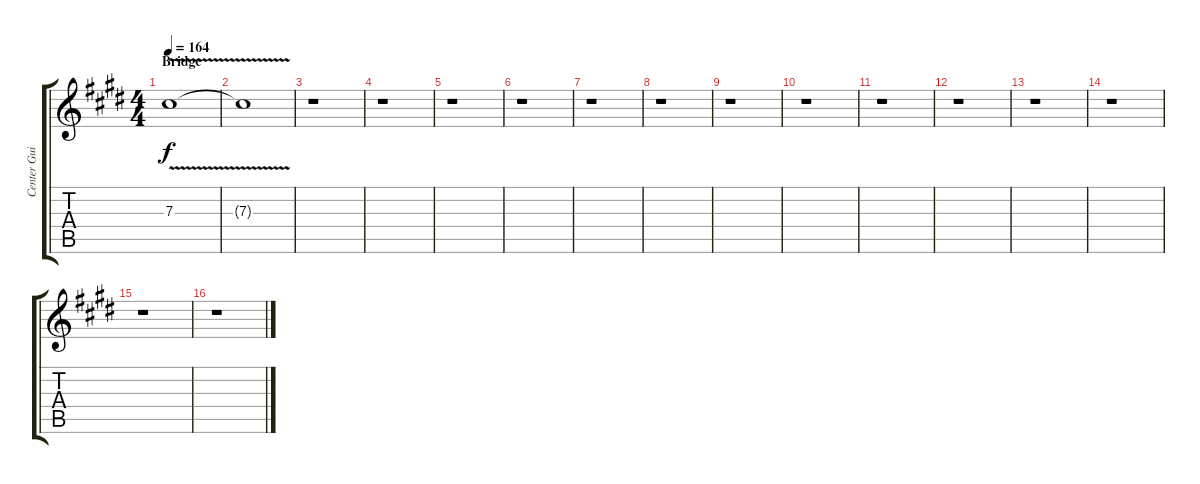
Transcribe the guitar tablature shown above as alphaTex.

\track ("Center Guitar I" "Center Gui") {instrument distortionguitar}
\staff {score tabs}
\tuning (Eb4 Bb3 Gb3 Db3 Ab2 Db2) {hide}
\ts (4 4)
\section ("" "Bridge")
\tempo 164
\clef g2
\ks e
7.3{v}.1{dy f} |
7.3{t}.1 |
r.1 |
r.1 |
r.1 |
r.1 |
r.1 |
r.1 |
r.1 |
r.1 |
r.1 |
r.1 |
r.1 |
r.1 |
r.1 |
r.1
